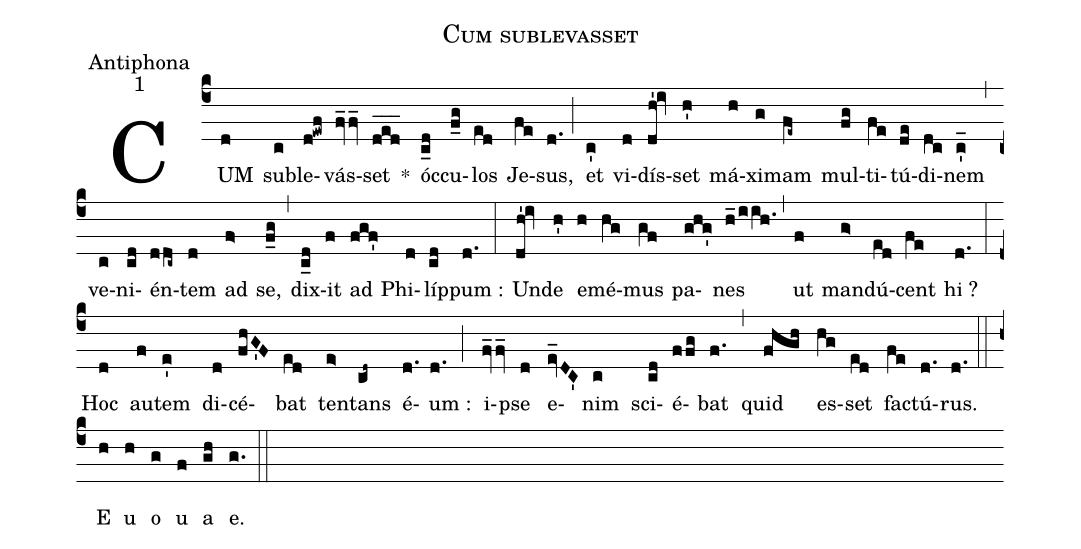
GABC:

name:Cum sublevasset;
office-part:Antiphona;
mode:1;
%%
(c4) CUM(d) su(c)ble(d!ewf)vás(fv_2/fv_)set(ded___) *() óc(c_d)cu(f_g)los(ed) Je(fe)sus,(d.) (;) et(c') vi(d)dís(dh'!iv)set(h') má(h)xi(g)mam(fe~) mul(fg)ti(fe)tú(de)di(dc)nem(c'_) (,) ve(c)ni(cd)én(ddc~)tem(d) ad(f>) se,(f_g) (,) dix(c_d)it(f) ad(fgf') Phi(d)líp(cd)pum :(d.) (:) Un(dh'!iv)de(h') e(h)mé(hg)mus(gf) pa(ghg')nes(h_/iih.) (,) ut(f) man(g>)dú(ed)cent(fe) hi ?(d.) (:) Hoc(d) au(f)tem(e') di(d)cé(fhG'F)bat(ed) ten(e>)tans(cd~) é(d.)um :(d.) (;) i(fv_2/fv_)pse(d) e(ev_DC')nim(c) sci(cd)é(ffg)bat(f.) (,) quid(fhgh) es(hg)set(ed) fa(fe)ctú(d.)rus.(d.) (::) E(h) u(h) o(g) u(f) a(gh) e.(g.) (::)
